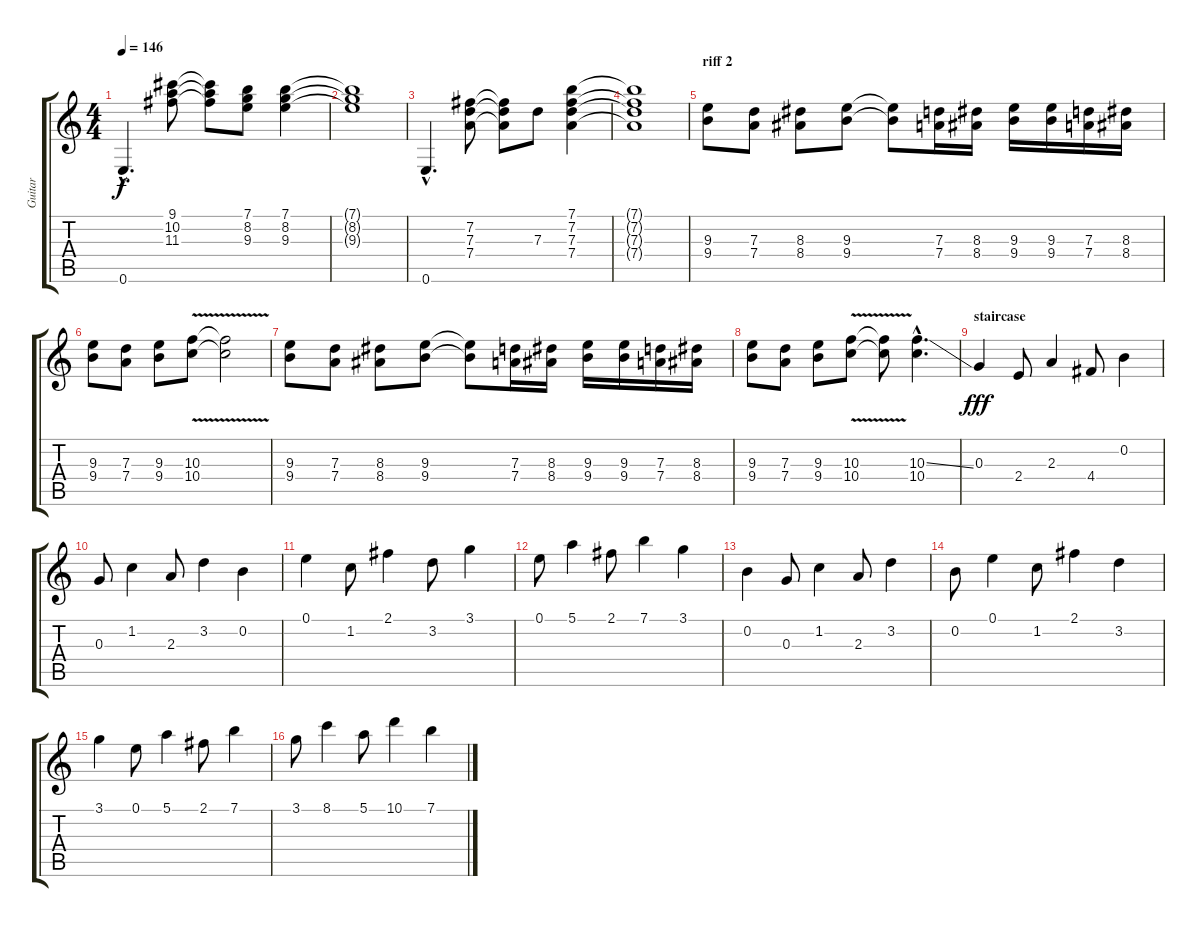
\track ("Guitar" "Guitar") {instrument distortionguitar}
\staff {score tabs}
\tuning (E4 B3 G3 D3 A2 E2) {hide}
\ts (4 4)
\tempo 146
\clef g2
\ks c
0.6{hac}.4{d dy f} (9.1 10.2 11.3).8 (9.1{t} 10.2{t} 11.3{t}).8 (7.1 8.2 9.3).8 (7.1 8.2 9.3).4 |
(7.1{t} 8.2{t} 9.3{t}).1 |
0.6{hac}.4{d} (7.2 7.3 7.4).8 (7.2{t} 7.3{t} 7.4{t}).8 7.3.8 (7.1 7.2 7.3 7.4).4 |
(7.1{t} 7.2{t} 7.3{t} 7.4{t}).1 |
\section ("" "riff 2")
(9.3 9.4).8 (7.3 7.4).8 (8.3 8.4).8 (9.3 9.4).8 (9.3{t} 9.4{t}).8 (7.3 7.4).16 (8.3 8.4).16 (9.3 9.4).16 (9.3 9.4).16 (7.3 7.4).16 (8.3 8.4).16 |
(9.3 9.4).8 (7.3 7.4).8 (9.3 9.4).8 (10.3{v} 10.4{v}).8 (10.3{t} 10.4{t}).2 |
(9.3 9.4).8 (7.3 7.4).8 (8.3 8.4).8 (9.3 9.4).8 (9.3{t} 9.4{t}).8 (7.3 7.4).16 (8.3 8.4).16 (9.3 9.4).16 (9.3 9.4).16 (7.3 7.4).16 (8.3 8.4).16 |
(9.3 9.4).8 (7.3 7.4).8 (9.3 9.4).8 (10.3{v} 10.4{v}).8 (10.3{t} 10.4{t}).8 (10.3{ss hac} 10.4{hac}).4{d} |
\section ("" "staircase")
0.3.4{dy fff} 2.4.8 2.3.4 4.4.8 0.2.4 |
0.3.8 1.2.4 2.3.8 3.2.4 0.2.4 |
0.1.4 1.2.8 2.1.4 3.2.8 3.1.4 |
0.1.8 5.1.4 2.1.8 7.1.4 3.1.4 |
0.2.4 0.3.8 1.2.4 2.3.8 3.2.4 |
0.2.8 0.1.4 1.2.8 2.1.4 3.2.4 |
3.1.4 0.1.8 5.1.4 2.1.8 7.1.4 |
3.1.8 8.1.4 5.1.8 10.1.4 7.1.4
